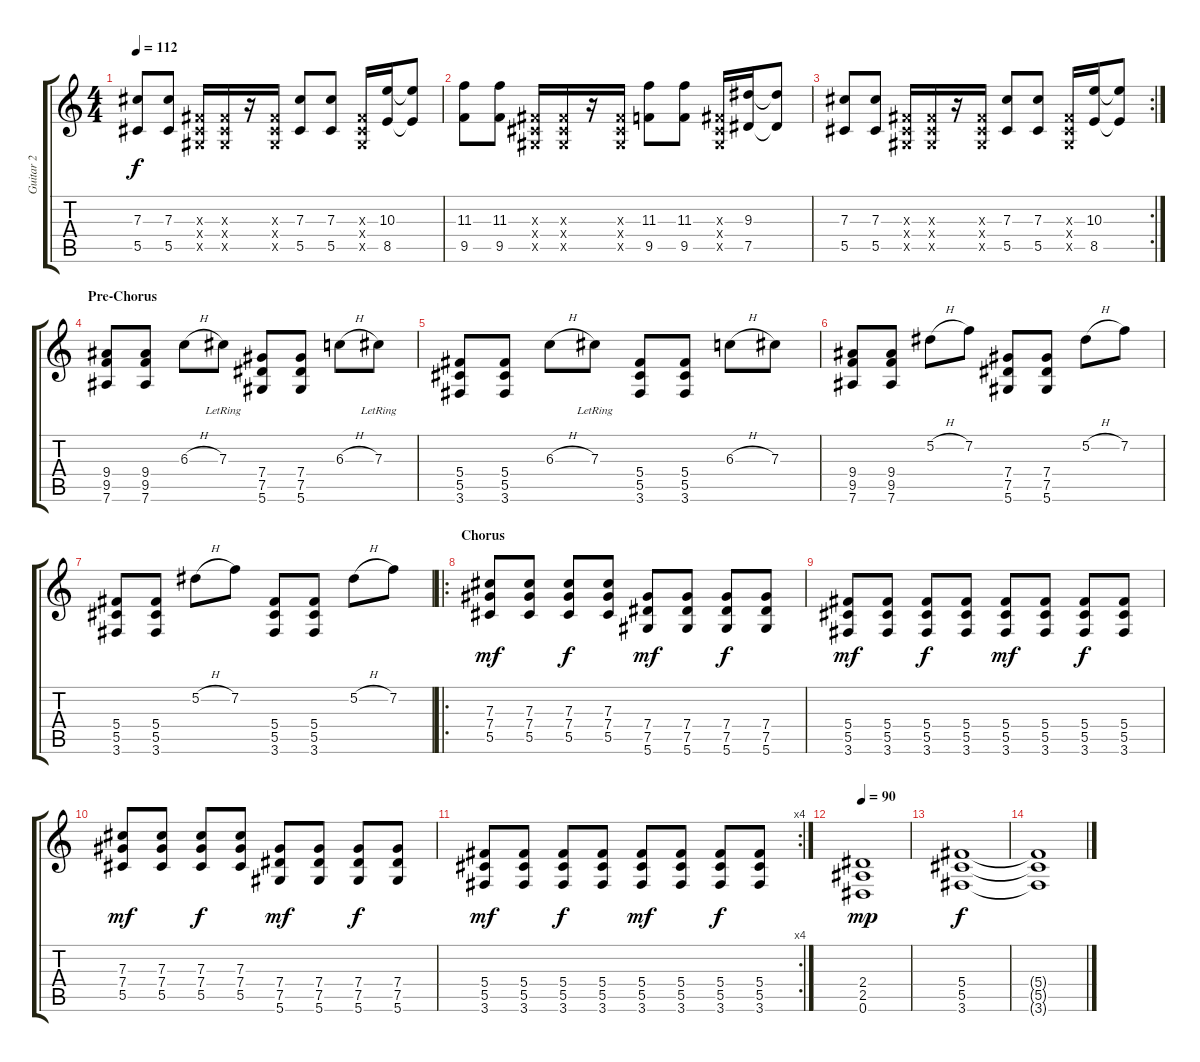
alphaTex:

\track ("Guitar 2" "Guitar 2") {instrument distortionguitar}
\staff {score tabs}
\tuning (Eb4 Bb3 Gb3 Db3 Ab2 Eb2) {hide}
\ts (4 4)
\tempo 112
\clef g2
\ks c
(7.3 5.5).8{dy f} (7.3 5.5).8 (0.3{x} 0.4{x} 0.5{x}).16 (0.3{x} 0.4{x} 0.5{x}).16 r.16 (0.3{x} 0.4{x} 0.5{x}).16 (7.3 5.5).8 (7.3 5.5).8 (0.3{x} 0.4{x} 0.5{x}).16 (10.3 8.5).16 (10.3{t} 8.5{t}).8 |
(11.3 9.5).8 (11.3 9.5).8 (0.3{x} 0.4{x} 0.5{x}).16 (0.3{x} 0.4{x} 0.5{x}).16 r.16 (0.3{x} 0.4{x} 0.5{x}).16 (11.3 9.5).8 (11.3 9.5).8 (0.3{x} 0.4{x} 0.5{x}).16 (9.3 7.5).16 (9.3{t} 7.5{t}).8 |
\rc 2
(7.3 5.5).8 (7.3 5.5).8 (0.3{x} 0.4{x} 0.5{x}).16 (0.3{x} 0.4{x} 0.5{x}).16 r.16 (0.3{x} 0.4{x} 0.5{x}).16 (7.3 5.5).8 (7.3 5.5).8 (0.3{x} 0.4{x} 0.5{x}).16 (10.3 8.5).16 (10.3{t} 8.5{t}).8 |
\section ("" "Pre-Chorus")
(9.4 9.5 7.6).8 (9.4 9.5 7.6).8 6.3{h}.8 7.3{lr}.8 (7.4 7.5 5.6).8 (7.4 7.5 5.6).8 6.3{h}.8 7.3{lr}.8 |
(5.4 5.5 3.6).8 (5.4 5.5 3.6).8 6.3{h}.8 7.3{lr}.8 (5.4 5.5 3.6).8 (5.4 5.5 3.6).8 6.3{h}.8 7.3.8 |
(9.4 9.5 7.6).8 (9.4 9.5 7.6).8 5.2{h}.8 7.2.8 (7.4 7.5 5.6).8 (7.4 7.5 5.6).8 5.2{h}.8 7.2.8 |
(5.4 5.5 3.6).8 (5.4 5.5 3.6).8 5.2{h}.8 7.2.8 (5.4 5.5 3.6).8 (5.4 5.5 3.6).8 5.2{h}.8 7.2.8 |
\ro
\section ("" "Chorus")
(7.3 7.4 5.5).8{dy mf} (7.3 7.4 5.5).8 (7.3 7.4 5.5).8{dy f} (7.3 7.4 5.5).8 (7.4 7.5 5.6).8{dy mf} (7.4 7.5 5.6).8 (7.4 7.5 5.6).8{dy f} (7.4 7.5 5.6).8 |
(5.4 5.5 3.6).8{dy mf} (5.4 5.5 3.6).8 (5.4 5.5 3.6).8{dy f} (5.4 5.5 3.6).8 (5.4 5.5 3.6).8{dy mf} (5.4 5.5 3.6).8 (5.4 5.5 3.6).8{dy f} (5.4 5.5 3.6).8 |
(7.3 7.4 5.5).8{dy mf} (7.3 7.4 5.5).8 (7.3 7.4 5.5).8{dy f} (7.3 7.4 5.5).8 (7.4 7.5 5.6).8{dy mf} (7.4 7.5 5.6).8 (7.4 7.5 5.6).8{dy f} (7.4 7.5 5.6).8 |
\rc 4
(5.4 5.5 3.6).8{dy mf} (5.4 5.5 3.6).8 (5.4 5.5 3.6).8{dy f} (5.4 5.5 3.6).8 (5.4 5.5 3.6).8{dy mf} (5.4 5.5 3.6).8 (5.4 5.5 3.6).8{dy f} (5.4 5.5 3.6).8 |
\tempo 90
(2.4 2.5 0.6).1{dy mp} |
(5.4 5.5 3.6).1{dy f volume 1} |
(5.4{t} 5.5{t} 3.6{t}).1
